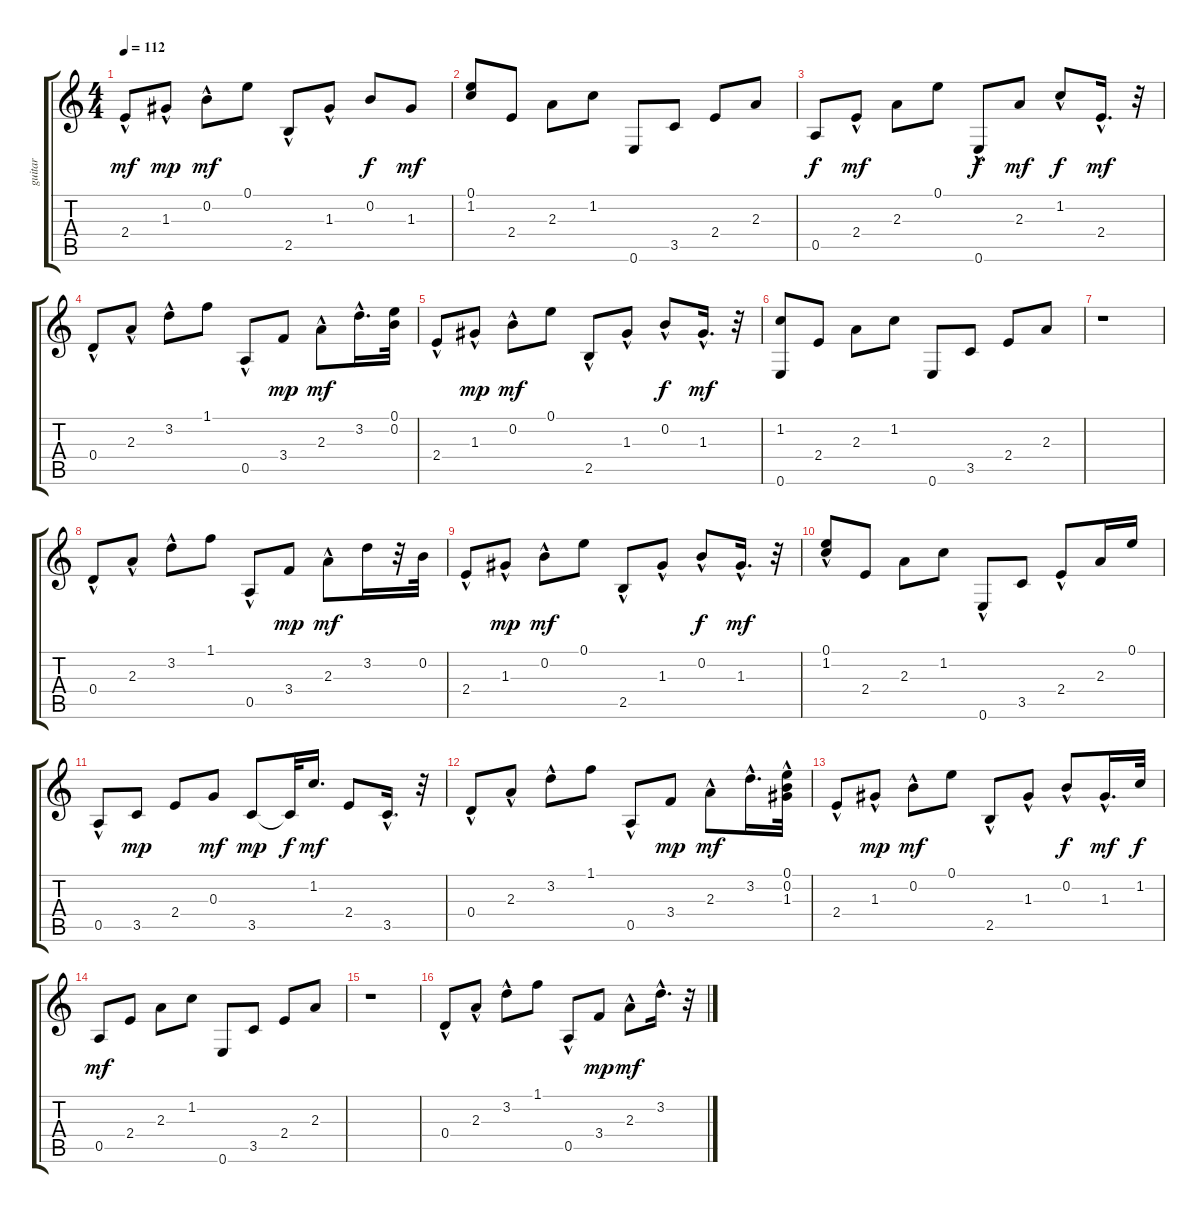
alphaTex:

\track ("guitar" "guitar") {instrument acousticguitarnylon}
\staff {score tabs}
\tuning (E4 B3 G3 D3 A2 E2) {hide}
\ts (4 4)
\tempo 112
\clef g2
\ks c
2.4{hac}.8{dy mf} 1.3{hac}.8{dy mp} 0.2{hac}.8{dy mf} 0.1.8 2.5{hac}.8 1.3{hac}.8 0.2.8{dy f} 1.3.8{dy mf} |
(0.1 1.2).8 2.4.8 2.3.8 1.2.8 0.6.8 3.5.8 2.4.8 2.3.8 |
0.5.8{dy f} 2.4{hac}.8{dy mf} 2.3.8 0.1.8 0.6{hac}.8{dy f} 2.3.8{dy mf} 1.2{hac}.8{dy f} 2.4{hac}.16{d dy mf} r.32 |
0.4{hac}.8 2.3{hac}.8 3.2{hac}.8 1.1.8 0.5{hac}.8 3.4.8{dy mp} 2.3{hac}.8{dy mf} 3.2{hac}.16{d} (0.1 0.2).32 |
2.4{hac}.8 1.3{hac}.8{dy mp} 0.2{hac}.8{dy mf} 0.1.8 2.5{hac}.8 1.3{hac}.8 0.2{hac}.8{dy f} 1.3{hac}.16{d dy mf} r.32 |
(1.2 0.6).8 2.4.8 2.3.8 1.2.8 0.6.8 3.5.8 2.4.8 2.3.8 |
r.1 |
0.4{hac}.8 2.3{hac}.8 3.2{hac}.8 1.1.8 0.5{hac}.8 3.4.8{dy mp} 2.3{hac}.8{dy mf} 3.2.16 r.32 0.2.32 |
2.4{hac}.8 1.3{hac}.8{dy mp} 0.2{hac}.8{dy mf} 0.1.8 2.5{hac}.8 1.3{hac}.8 0.2{hac}.8{dy f} 1.3{hac}.16{d dy mf} r.32 |
(0.1 1.2{hac}).8 2.4.8 2.3.8 1.2.8 0.6{hac}.8 3.5.8 2.4{hac}.8 2.3.16 0.1.16 |
0.5{hac}.8 3.5.8{dy mp} 2.4.8 0.3.8{dy mf} 3.5.8{dy mp} 3.5{t}.32{dy f} 1.2.16{d dy mf} 2.4.8 3.5{hac}.16{d} r.32 |
0.4{hac}.8 2.3{hac}.8 3.2{hac}.8 1.1.8 0.5{hac}.8 3.4.8{dy mp} 2.3{hac}.8{dy mf} 3.2{hac}.16{d} (0.1 0.2{hac} 1.3).32 |
2.4{hac}.8 1.3{hac}.8{dy mp} 0.2{hac}.8{dy mf} 0.1.8 2.5{hac}.8 1.3{hac}.8 0.2{hac}.8{dy f} 1.3{hac}.16{d dy mf} 1.2.32{dy f} |
0.5.8{dy mf} 2.4.8 2.3.8 1.2.8 0.6.8 3.5.8 2.4.8 2.3.8 |
r.1 |
0.4{hac}.8 2.3{hac}.8 3.2{hac}.8 1.1.8 0.5{hac}.8 3.4.8{dy mp} 2.3{hac}.8{dy mf} 3.2{hac}.16{d} r.32
